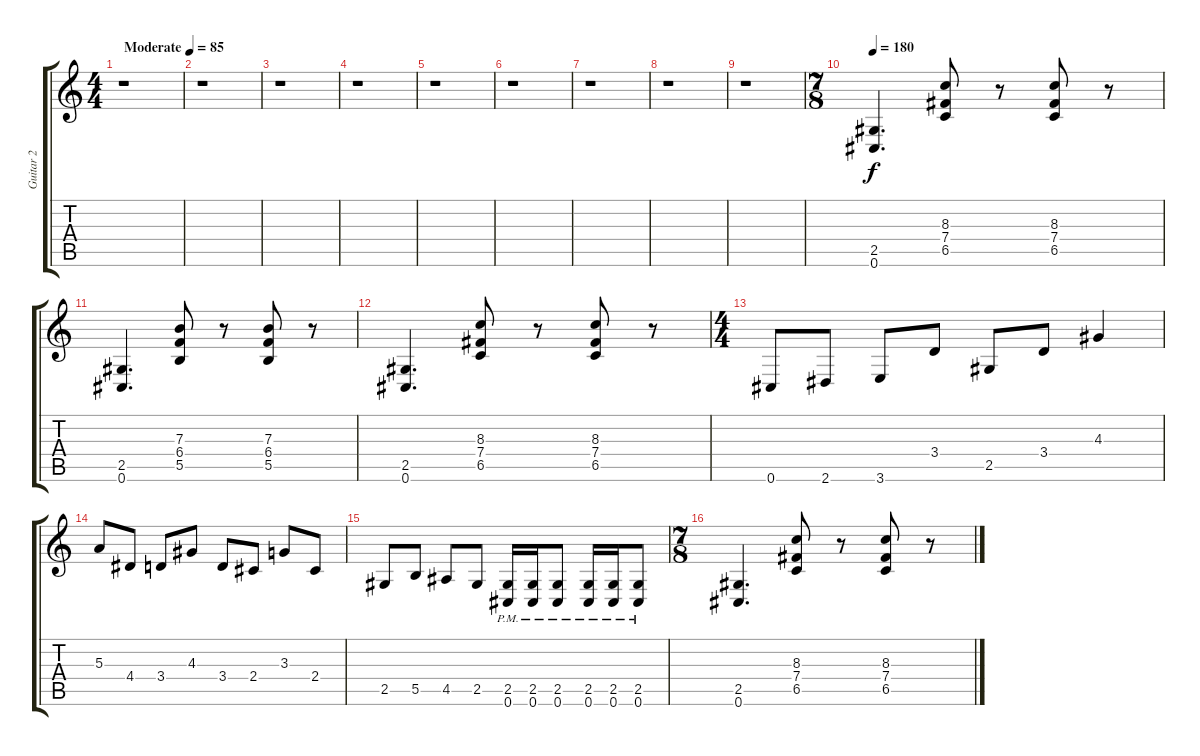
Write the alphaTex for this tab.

\track ("Guitar 2" "Guitar 2") {instrument distortionguitar}
\staff {score tabs}
\tuning (Db4 Ab3 E3 B2 Gb2 Db2) {hide}
\ts (4 4)
\tempo (85 "Moderate")
\clef g2
\ks c
r.1{dy f instrument distortionguitar} |
r.1 |
r.1 |
r.1 |
r.1 |
r.1 |
r.1 |
r.1 |
r.1 |
\ts (7 8)
\tempo 180
(2.5 0.6).4{d} (8.3 7.4 6.5).8 r.8 (8.3 7.4 6.5).8 r.8 |
(2.5 0.6).4{d} (7.3 6.4 5.5).8 r.8 (7.3 6.4 5.5).8 r.8 |
(2.5 0.6).4{d} (8.3 7.4 6.5).8 r.8 (8.3 7.4 6.5).8 r.8 |
\ts (4 4)
0.6.8 2.6.8 3.6.8 3.4.8 2.5.8 3.4.8 4.3.4 |
5.3.8 4.4.8 3.4.8 4.3.8 3.4.8 2.4.8 3.3.8 2.4.8 |
2.5.8 5.5.8 4.5.8 2.5.8 (2.5{pm} 0.6{pm}).16 (2.5{pm} 0.6{pm}).16 (2.5{pm} 0.6{pm}).8 (2.5{pm} 0.6{pm}).16 (2.5{pm} 0.6{pm}).16 (2.5{pm} 0.6{pm}).8 |
\ts (7 8)
(2.5 0.6).4{d} (8.3 7.4 6.5).8 r.8 (8.3 7.4 6.5).8 r.8
